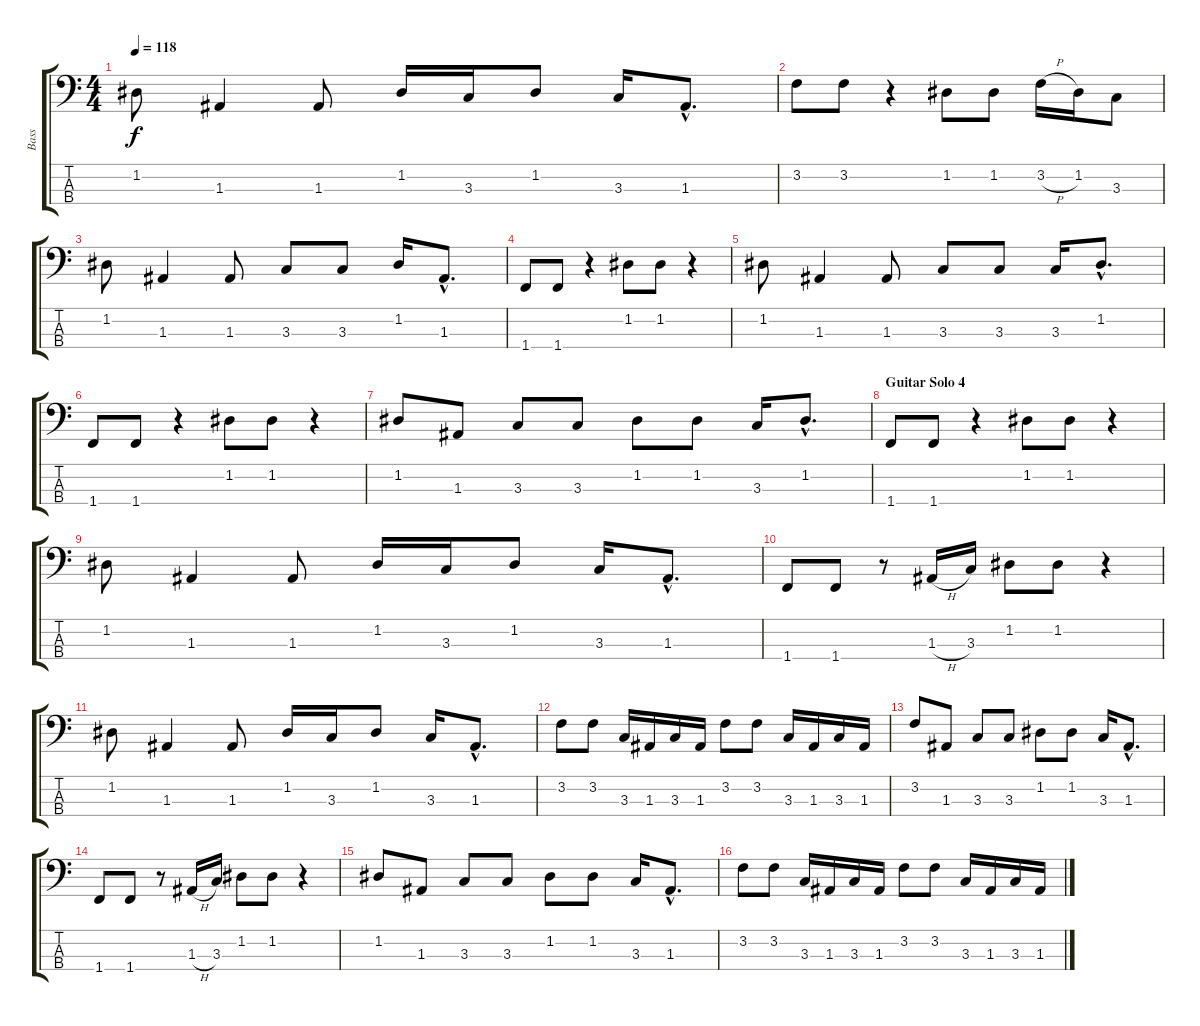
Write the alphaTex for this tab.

\track ("Bass" "Bass") {instrument electricbasspick}
\staff {score tabs}
\tuning (G2 D2 A1 E1) {hide}
\ts (4 4)
\tempo 118
\clef f4
\ks c
1.2.8{dy f} 1.3.4 1.3.8 1.2.16 3.3.16 1.2.8 3.3.16 1.3{hac}.8{d} |
3.2.8 3.2.8 r.4 1.2.8 1.2.8 3.2{h}.16 1.2.16 3.3.8 |
1.2.8 1.3.4 1.3.8 3.3.8 3.3.8 1.2.16 1.3{hac}.8{d} |
1.4.8 1.4.8 r.4 1.2.8 1.2.8 r.4 |
1.2.8 1.3.4 1.3.8 3.3.8 3.3.8 3.3.16 1.2{hac}.8{d} |
1.4.8 1.4.8 r.4 1.2.8 1.2.8 r.4 |
1.2.8 1.3.8 3.3.8 3.3.8 1.2.8 1.2.8 3.3.16 1.2{hac}.8{d} |
\section ("" "Guitar Solo 4")
1.4.8 1.4.8 r.4 1.2.8 1.2.8 r.4 |
1.2.8 1.3.4 1.3.8 1.2.16 3.3.16 1.2.8 3.3.16 1.3{hac}.8{d} |
1.4.8 1.4.8 r.8 1.3{h}.16 3.3.16 1.2.8 1.2.8 r.4 |
1.2.8 1.3.4 1.3.8 1.2.16 3.3.16 1.2.8 3.3.16 1.3{hac}.8{d} |
3.2.8 3.2.8 3.3.16 1.3.16 3.3.16 1.3.16 3.2.8 3.2.8 3.3.16 1.3.16 3.3.16 1.3.16 |
3.2.8 1.3.8 3.3.8 3.3.8 1.2.8 1.2.8 3.3.16 1.3{hac}.8{d} |
1.4.8 1.4.8 r.8 1.3{h}.16 3.3.16 1.2.8 1.2.8 r.4 |
1.2.8 1.3.8 3.3.8 3.3.8 1.2.8 1.2.8 3.3.16 1.3{hac}.8{d} |
3.2.8 3.2.8 3.3.16 1.3.16 3.3.16 1.3.16 3.2.8 3.2.8 3.3.16 1.3.16 3.3.16 1.3.16
